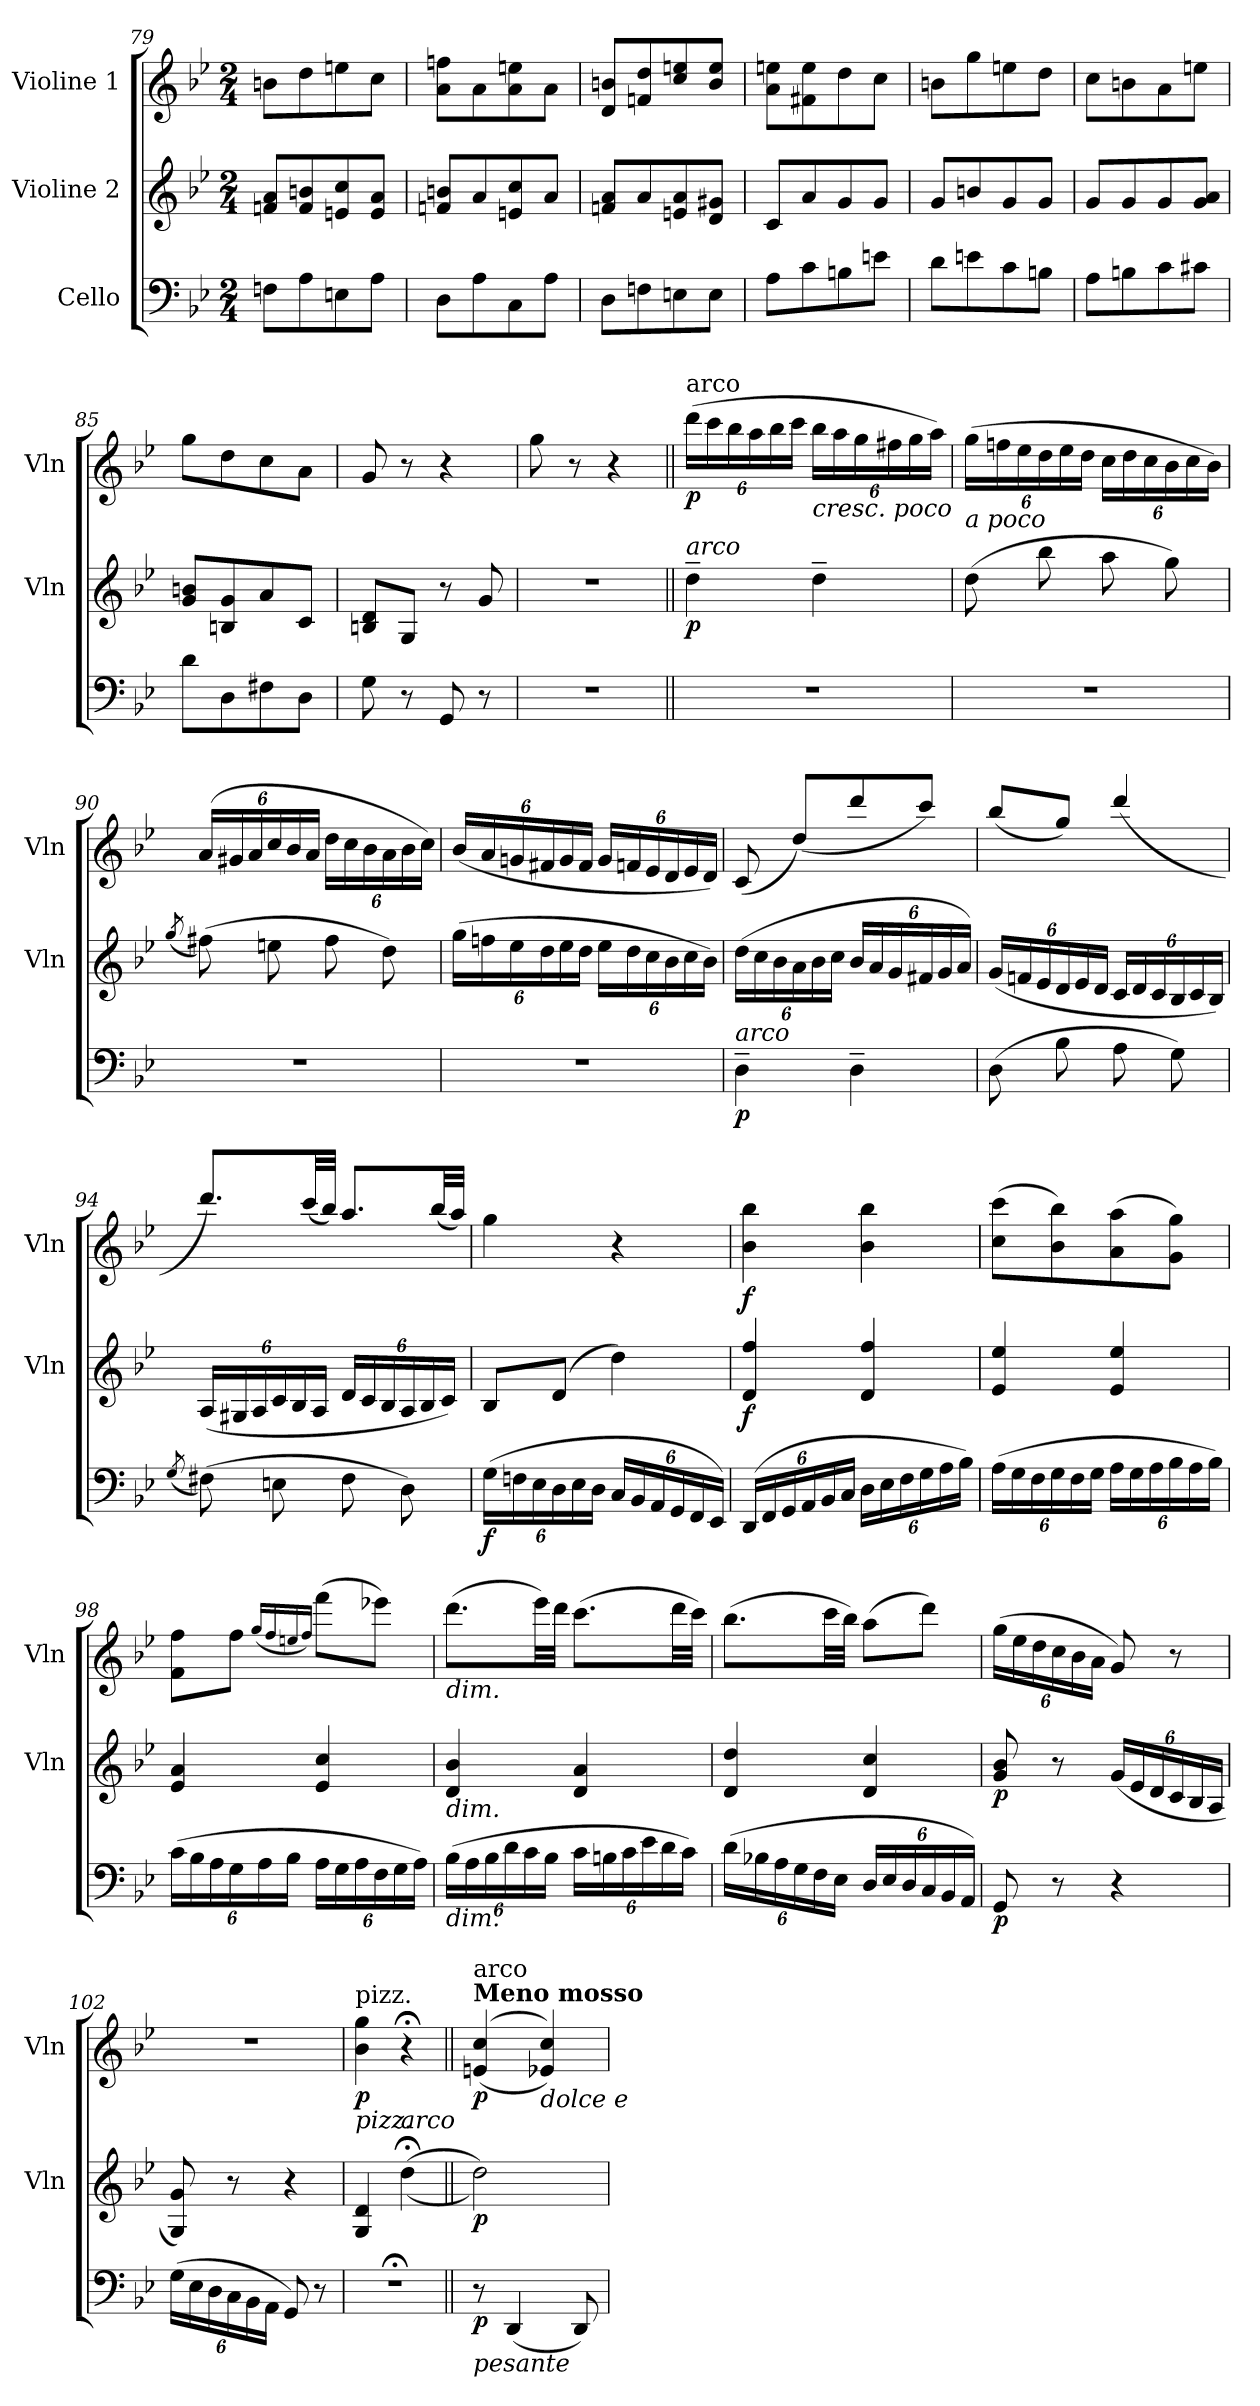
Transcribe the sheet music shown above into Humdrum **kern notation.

**kern	**dynam	**kern	**dynam	**kern	**dynam
*part3	*part3	*part2	*part2	*part1	*part1
*staff3	*staff3	*staff2	*staff2	*staff1	*staff1
*I"Cello	*	*I"Violine 2	*	*I"Violine 1	*
*	*	*I'Vln	*	*I'Vln	*
*clefF4	*	*clefG2	*	*clefG2	*
*k[b-e-]	*	*k[b-e-]	*	*k[b-e-]	*
*B-:	*	*B-:	*	*B-:	*
*M2/4	*	*M2/4	*	*M2/4	*
=79	=79	=79	=79	=79	=79
8FnL	.	8fn 8aL	.	8bL	.
8A	.	8f 8b	.	8dd	.
8E	.	8e 8cc	.	8ee	.
8AJ	.	8e 8aJ	.	8ccJ	.
=80	=80	=80	=80	=80	=80
8DL	.	8fn 8bL	.	8a 8ffnL	.
8A	.	8a	.	8a	.
8C	.	8e 8cc	.	8a 8ee	.
8AJ	.	8aJ	.	8aJ	.
=81	=81	=81	=81	=81	=81
8DL	.	8fn 8aL	.	8d 8bL	.
8Fn	.	8a	.	8fn 8dd	.
8E	.	8e 8a	.	8cc 8ee	.
8EJ	.	8d 8g#XJ	.	8b 8eeJ	.
=82	=82	=82	=82	=82	=82
8AL	.	8cL	.	8a 8eeL	.
8c	.	8a	.	8f#X 8ee	.
8B	.	8g	.	8dd	.
8eJ	.	8gJ	.	8ccJ	.
!!LO:LB:g=z
=83	=83	=83	=83	=83	=83
8dL	.	8gL	.	8bL	.
8e	.	8b	.	8gg	.
8c	.	8g	.	8ee	.
8BJ	.	8gJ	.	8ddJ	.
=84	=84	=84	=84	=84	=84
8AL	.	8gL	.	8ccL	.
8B	.	8g	.	8b	.
8c	.	8g	.	8a	.
8c#XJ	.	8g 8aJ	.	8eeJ	.
=85	=85	=85	=85	=85	=85
8dL	.	8g 8bL	.	8ggL	.
8D	.	8B 8g	.	8dd	.
8F#	.	8a	.	8cc	.
8DJ	.	8cJ	.	8aJ	.
=86	=86	=86	=86	=86	=86
8G	.	8B 8dL	.	8g	.
8r	.	8GJ	.	8r	.
8GG	.	8r	.	4r	.
8r	.	8g	.	.	.
=87	=87	=87	=87	=87	=87
2r	.	2r	.	8gg	.
.	.	.	.	8r	.
.	.	.	.	4r	.
=88||	=88||	=88||	=88||	=88||	=88||
!	!	!	!	!LO:TX:a:t=arco	!
!	!	!LO:TX:a:i:t=arco	!	!	!
!	!	!	!LO:DY:b	!	!LO:DY:b
2r	.	4dd~	p	(>24dddLL	p
.	.	.	.	24ccc	.
.	.	.	.	24bb-	.
.	.	.	.	24aa	.
.	.	.	.	24bb-	.
.	.	.	.	24cccJJ	.
!	!	!	!	!LO:TX:b:i:t=cresc. poco	!
.	.	4dd~	.	24bb-LL	.
.	.	.	.	24aa	.
.	.	.	.	24gg	.
.	.	.	.	24ff#X	.
.	.	.	.	24gg	.
.	.	.	.	24aaJJ)	.
!!LO:LB:g=z
=89	=89	=89	=89	=89	=89
!	!	!	!	!LO:TX:b:i:t=a poco	!
2r	.	(>8dd	.	(>24ggLL	.
.	.	.	.	24ffn	.
.	.	.	.	24ee-	.
.	.	8bb-	.	24dd	.
.	.	.	.	24ee-	.
.	.	.	.	24ddJJ	.
.	.	8aa	.	24ccLL	.
.	.	.	.	24dd	.
.	.	.	.	24cc	.
.	.	8gg)	.	24b-	.
.	.	.	.	24cc	.
.	.	.	.	24b-JJ)	.
=90	=90	=90	=90	=90	=90
.	.	(>8qgg/	.	.	.
2r	.	(>8ff#X)	.	(>24aLL	.
.	.	.	.	24g#X	.
.	.	.	.	24a	.
.	.	8een	.	24cc	.
.	.	.	.	24b-	.
.	.	.	.	24aJJ	.
.	.	8ff#	.	24ddLL	.
.	.	.	.	24cc	.
.	.	.	.	24b-	.
.	.	8dd)	.	24a	.
.	.	.	.	24b-	.
.	.	.	.	24ccJJ)	.
=91	=91	=91	=91	=91	=91
2r	.	(>24ggLL	.	(<24b-LL	.
.	.	24ffn	.	24a	.
.	.	24ee-	.	24gn	.
.	.	24dd	.	24f#X	.
.	.	24ee-	.	24g	.
.	.	24ddJJ	.	24f#JJ	.
.	.	24ee-LL	.	24gLL	.
.	.	24dd	.	24fn	.
.	.	24cc	.	24e-	.
.	.	24b-	.	24d	.
.	.	24cc	.	24e-	.
.	.	24b-JJ)	.	24dJJ)	.
!!LO:LB:g=z
=92	=92	=92	=92	=92	=92
!LO:TX:a:i:t=arco	!	!	!	!	!
!	!LO:DY:b	!	!	!	!
4D~	p	(<24ddLL	.	(<8c/	.
.	.	24cc	.	.	.
.	.	24b-	.	.	.
.	.	24a	.	(>8dd/L)	.
.	.	24b-	.	.	.
.	.	24ccJJ	.	.	.
4D~	.	24b-LL	.	8ddd/	.
.	.	24a	.	.	.
.	.	24g	.	.	.
.	.	24f#X	.	8ccc/J)	.
.	.	24g	.	.	.
.	.	24aJJ)	.	.	.
=93	=93	=93	=93	=93	=93
(>8D	.	(<24gLL	.	(>8bb-/L	.
.	.	24fn	.	.	.
.	.	24e-	.	.	.
8B-	.	24d	.	8gg/J)	.
.	.	24e-	.	.	.
.	.	24dJJ	.	.	.
8A	.	24cLL	.	(>4ddd/	.
.	.	24d	.	.	.
.	.	24c	.	.	.
8G)	.	24B-	.	.	.
.	.	24c	.	.	.
.	.	24B-JJ)	.	.	.
=94	=94	=94	=94	=94	=94
(<8qG/	.	.	.	.	.
(>8F#X)	.	(<24ALL	.	8.ddd/L)	.
.	.	24G#X	.	.	.
.	.	24A	.	.	.
8En	.	24c	.	.	.
.	.	24B-	.	.	.
.	.	.	.	(>32ccc/LL	.
.	.	24AJJ	.	.	.
.	.	.	.	32bb-/JJJ)	.
8F#	.	24dLL	.	8.aa/L	.
.	.	24c	.	.	.
.	.	24B-	.	.	.
8D)	.	24A	.	.	.
.	.	24B-	.	.	.
.	.	.	.	(>32bb-/LL	.
.	.	24cJJ)	.	.	.
.	.	.	.	32aa/JJJ)	.
!!LO:LB:g=z
=95	=95	=95	=95	=95	=95
!	!LO:DY:b	!	!	!	!
(<24GLL	f	8B-L	.	4gg	.
24Fn	.	.	.	.	.
24E-	.	.	.	.	.
24D	.	(<8dJ	.	.	.
24E-	.	.	.	.	.
24DJJ	.	.	.	.	.
24CLL	.	4dd)	.	4r	.
24BB-	.	.	.	.	.
24AA	.	.	.	.	.
24GG	.	.	.	.	.
24FF	.	.	.	.	.
24EE-JJ)	.	.	.	.	.
=96	=96	=96	=96	=96	=96
!	!	!	!LO:DY:b	!	!LO:DY:b
(<24DDLL	.	4d 4ff	f	4b- 4bb-	f
24FF	.	.	.	.	.
24GG	.	.	.	.	.
24AA	.	.	.	.	.
24BB-	.	.	.	.	.
24CJJ	.	.	.	.	.
24DLL	.	4d 4ff	.	4b- 4bb-	.
24E-	.	.	.	.	.
24F	.	.	.	.	.
24G	.	.	.	.	.
24A	.	.	.	.	.
24B-JJ)	.	.	.	.	.
=97	=97	=97	=97	=97	=97
(>24ALL	.	4e- 4ee-	.	(>8cc 8cccL	.
24G	.	.	.	.	.
24F	.	.	.	.	.
24G	.	.	.	8b- 8bb-)	.
24F	.	.	.	.	.
24GJJ	.	.	.	.	.
24ALL	.	4e- 4ee-	.	(>8a 8aa	.
24G	.	.	.	.	.
24A	.	.	.	.	.
24B-	.	.	.	8g 8ggJ)	.
24A	.	.	.	.	.
24B-JJ)	.	.	.	.	.
!!LO:LB:g=z
=98	=98	=98	=98	=98	=98
(>24cLL	.	4e- 4a	.	8f 8ffL	.
24B-	.	.	.	.	.
24A	.	.	.	.	.
24G	.	.	.	8ffJ	.
24A	.	.	.	.	.
24B-JJ	.	.	.	.	.
.	.	.	.	(>16qggLL	.
.	.	.	.	16qff	.
.	.	.	.	16qeen	.
.	.	.	.	16qffJJ)	.
24ALL	.	4e- 4cc	.	(>8fffL	.
24G	.	.	.	.	.
24A	.	.	.	.	.
24F	.	.	.	8eee-XJ)	.
24G	.	.	.	.	.
24AJJ)	.	.	.	.	.
=99	=99	=99	=99	=99	=99
!	!	!	!	!LO:TX:b:i:t=dim.	!
!	!	!LO:TX:b:i:t=dim.	!	!	!
!LO:TX:b:i:t=dim.	!	!	!	!	!
(>24B-LL	.	4d 4b-	.	(>8.dddL	.
24A	.	.	.	.	.
24B-	.	.	.	.	.
24d	.	.	.	.	.
24c	.	.	.	.	.
.	.	.	.	32eee-LL)	.
24B-JJ	.	.	.	.	.
.	.	.	.	32dddJJJ	.
24cLL	.	4d 4a	.	(>8.cccL	.
24Bn	.	.	.	.	.
24c	.	.	.	.	.
24e-	.	.	.	.	.
24d	.	.	.	.	.
.	.	.	.	32dddLL	.
24cJJ)	.	.	.	.	.
.	.	.	.	32cccJJJ)	.
=100	=100	=100	=100	=100	=100
(>24dLL	.	4d 4dd	.	(>8.bb-L	.
24B-X	.	.	.	.	.
24A	.	.	.	.	.
24G	.	.	.	.	.
24F	.	.	.	.	.
.	.	.	.	32cccLL	.
24E-JJ	.	.	.	.	.
.	.	.	.	32bb-JJJ)	.
24DLL	.	4d 4cc	.	(>8aaL	.
24E-	.	.	.	.	.
24D	.	.	.	.	.
24C	.	.	.	8dddJ)	.
24BB-	.	.	.	.	.
24AAJJ)	.	.	.	.	.
!!LO:LB:g=z
=101	=101	=101	=101	=101	=101
!	!LO:DY:b	!	!LO:DY:b	!	!
8GG	p	8g 8b-	p	(>24ggLL	.
.	.	.	.	24ee-	.
.	.	.	.	24dd	.
8r	.	8r	.	24cc	.
.	.	.	.	24b-	.
.	.	.	.	24aJJ	.
4r	.	(<24gLL	.	8g)	.
.	.	24e-	.	.	.
.	.	24d	.	.	.
.	.	24c	.	8r	.
.	.	24B-	.	.	.
.	.	24AJJ	.	.	.
=102	=102	=102	=102	=102	=102
(>24GLL	.	8G 8g)	.	2r	.
24E-	.	.	.	.	.
24D	.	.	.	.	.
24C	.	8r	.	.	.
24BB-	.	.	.	.	.
24AAJJ	.	.	.	.	.
8GG)	.	4r	.	.	.
8r	.	.	.	.	.
=103	=103	=103	=103	=103	=103
!	!	!	!	!LO:TX:a:t=pizz.	!
!	!	!LO:TX:a:i:t=pizz.	!	!	!
!	!	!	!	!	!LO:DY:b
2r;<	.	4G 4d	.	4b- 4gg	p
!	!	!LO:TX:a:i:t=arco	!	!	!
.	.	(>(>4dd;<	.	4r;<	.
=104||	=104||	=104||	=104||	=104||	=104||
!	!	!	!	!LO:TX:a:B:t=Meno mosso	!
!	!	!	!	!LO:TX:a:t=arco	!
!LO:TX:b:i:t=pesante	!	!	!	!	!
!	!LO:DY:b	!	!LO:DY:b	!	!LO:DY:b
8r	p	2dd))	p	(<(>4e 4cc	p
(<4DD	.	.	.	.	.
!	!	!	!	!LO:TX:b:i:t=dolce e	!
.	.	.	.	4e-X 4cc))	.
8DD)	.	.	.	.	.
=	=	=	=	=	=
*-	*-	*-	*-	*-	*-
